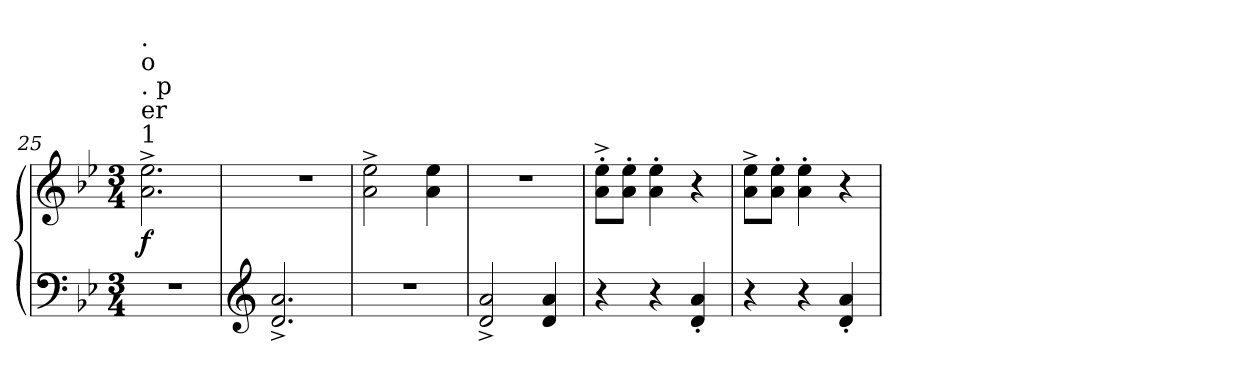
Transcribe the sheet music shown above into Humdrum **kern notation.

**kern	**kern	**dynam
*part2	*part1	*part1
*staff2	*staff1	*staff1
*clefF4	*clefG2	*
*k[b-e-]	*k[b-e-]	*
*B-:	*B-:	*
*M3/4	*M3/4	*
=25	=25	=25
!	!LO:TX:a:t=1	!
!	!LO:TX:a:t=er	!
!	!LO:TX:a:t=. p	!
!	!LO:TX:a:t=o	!
!	!LO:TX:a:t=.	!
!	!	!LO:DY:b
2.r	2.a\^> 2.ee-\^>	f
=26	=26	=26
*clefG2	*	*
2.d/^< 2.a/^<	2.r	.
=27	=27	=27
2.r	2a\^> 2ee-\^>	.
.	4a\ 4ee-\	.
=28	=28	=28
2d/^< 2a/^<	2.r	.
4d/ 4a/	.	.
=29	=29	=29
4r	8a\^>'> 8ee-\^>'>L	.
.	8a\'> 8ee-\'>J	.
4r	4a\'> 4ee-\'>	.
4d/'< 4a/'<	4r	.
=30	=30	=30
4r	8a\^> 8ee-\^>L	.
.	8a\'> 8ee-\'>J	.
4r	4a\'> 4ee-\'>	.
4d/'< 4a/'<	4r	.
=	=	=
*-	*-	*-
